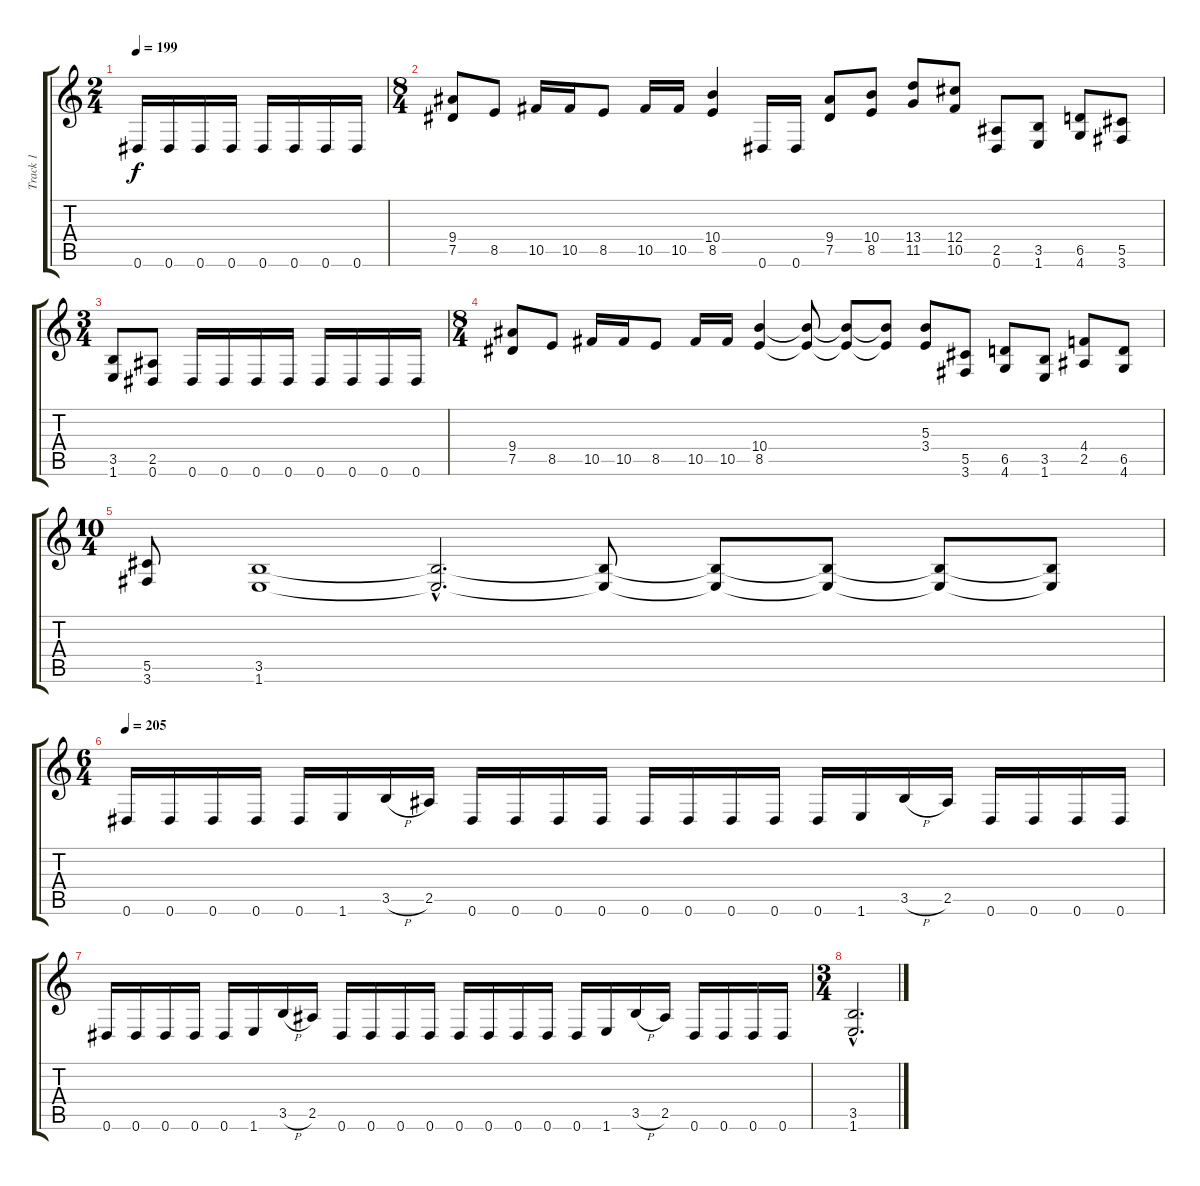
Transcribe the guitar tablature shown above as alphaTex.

\track ("Track 1" "Track 1") {instrument distortionguitar}
\staff {score tabs}
\tuning (Eb4 Bb3 Gb3 Db3 Ab2 Eb2) {hide}
\ts (2 4)
\tempo 199
\clef g2
\ks c
0.6.16{dy f instrument distortionguitar} 0.6.16 0.6.16 0.6.16 0.6.16 0.6.16 0.6.16 0.6.16 |
\ts (8 4)
(9.4 7.5).8 8.5.8 10.5.16 10.5.16 8.5.8 10.5.16 10.5.16 (10.4 8.5).4 0.6.16 0.6.16 (9.4 7.5).8 (10.4 8.5).8 (13.4 11.5).8 (12.4 10.5).8 (2.5 0.6).8 (3.5 1.6).8 (6.5 4.6).8 (5.5 3.6).8 |
\ts (3 4)
(3.5 1.6).8 (2.5 0.6).8 0.6.16 0.6.16 0.6.16 0.6.16 0.6.16 0.6.16 0.6.16 0.6.16 |
\ts (8 4)
(9.4 7.5).8 8.5.8 10.5.16 10.5.16 8.5.8 10.5.16 10.5.16 (10.4 8.5).4 (10.4{t} 8.5{t}).8 (10.4{t} 8.5{t}).8 (10.4{t} 8.5{t}).8 (5.3 3.4).8 (5.5 3.6).8 (6.5 4.6).8 (3.5 1.6).8 (4.4 2.5).8 (6.5 4.6).8 |
\ts (10 4)
(5.5 3.6).8 (3.5 1.6).1 (3.5{hac t} 1.6{hac t}).2{d} (3.5{t} 1.6{t}).8 (3.5{t} 1.6{t}).8 (3.5{t} 1.6{t}).8 (3.5{t} 1.6{t}).8 (3.5{t} 1.6{t}).8 |
\ts (6 4)
\tempo 205
0.6.16{volume 16 balance 0} 0.6.16 0.6.16 0.6.16 0.6.16 1.6.16 3.5{h}.16 2.5.16 0.6.16 0.6.16 0.6.16 0.6.16 0.6.16 0.6.16 0.6.16 0.6.16 0.6.16 1.6.16 3.5{h}.16 2.5.16 0.6.16 0.6.16 0.6.16 0.6.16 |
0.6.16 0.6.16 0.6.16 0.6.16 0.6.16 1.6.16 3.5{h}.16 2.5.16 0.6.16 0.6.16 0.6.16 0.6.16 0.6.16 0.6.16 0.6.16 0.6.16 0.6.16 1.6.16 3.5{h}.16 2.5.16 0.6.16 0.6.16 0.6.16 0.6.16 |
\ts (3 4)
(3.5{hac} 1.6{hac}).2{d}
